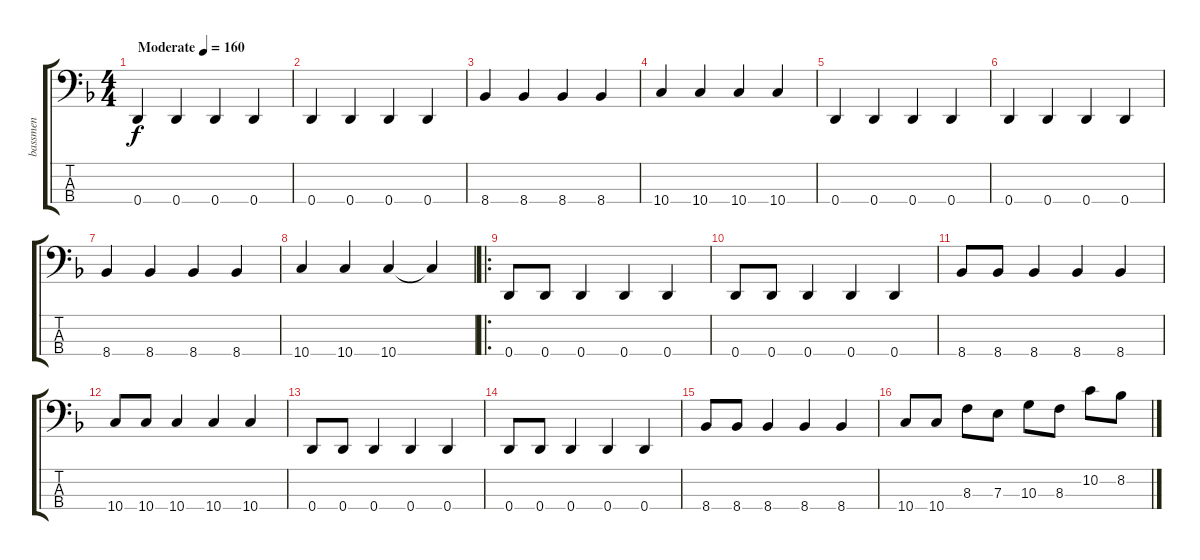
\track ("bassmen" "bassmen") {instrument electricbasspick}
\staff {score tabs}
\tuning (G2 D2 A1 D1) {hide}
\ts (4 4)
\tempo (160 "Moderate")
\clef f4
\ks f
0.4.4{dy f instrument electricbasspick} 0.4.4 0.4.4 0.4.4 |
0.4.4 0.4.4 0.4.4 0.4.4 |
8.4.4 8.4.4 8.4.4 8.4.4 |
10.4.4 10.4.4 10.4.4 10.4.4 |
0.4.4 0.4.4 0.4.4 0.4.4 |
0.4.4 0.4.4 0.4.4 0.4.4 |
8.4.4 8.4.4 8.4.4 8.4.4 |
10.4.4 10.4.4 10.4.4 10.4{t}.4 |
\ro
0.4.8 0.4.8 0.4.4 0.4.4 0.4.4 |
0.4.8 0.4.8 0.4.4 0.4.4 0.4.4 |
8.4.8 8.4.8 8.4.4 8.4.4 8.4.4 |
10.4.8 10.4.8 10.4.4 10.4.4 10.4.4 |
0.4.8 0.4.8 0.4.4 0.4.4 0.4.4 |
0.4.8 0.4.8 0.4.4 0.4.4 0.4.4 |
8.4.8 8.4.8 8.4.4 8.4.4 8.4.4 |
10.4.8 10.4.8 8.3.8 7.3.8 10.3.8 8.3.8 10.2.8 8.2.8
